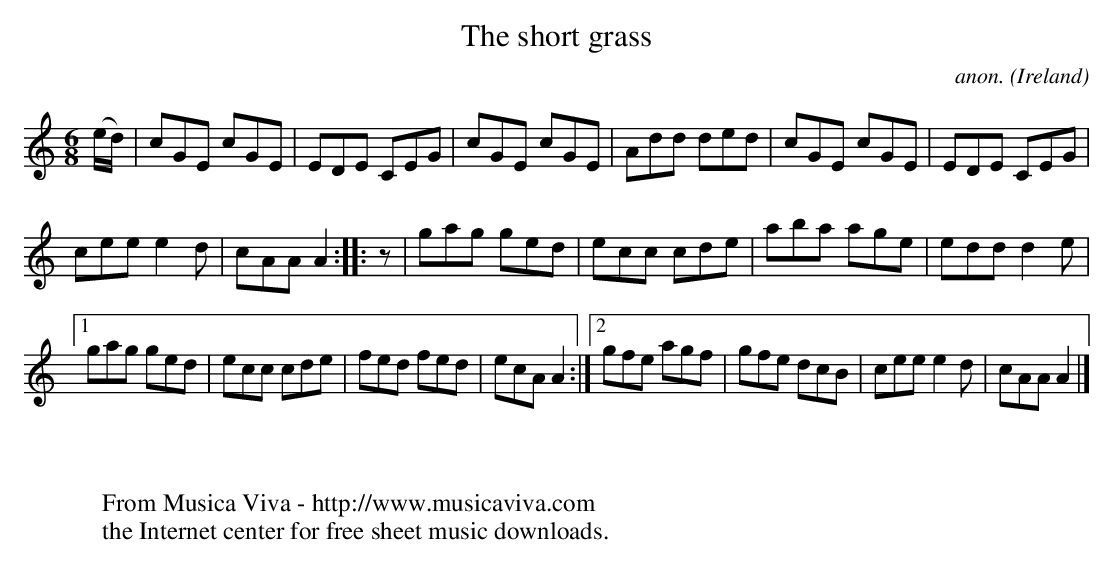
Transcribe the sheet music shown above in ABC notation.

X:1
T:The short grass
C:anon.
O:Ireland
M:6/8
L:1/8
K:C
(e/d/)|cGE cGE|EDE CEG|cGE cGE|Add ded|cGE cGE|EDE CEG|
cee e2d|cAA A2::z|gag ged|ecc cde|aba age|edd d2e|
[1 gag ged|ecc cde|fed fed|ecA A2:|[2 gfe agf|gfe dcB|cee e2d|cAA A2|]
W:
W:
W: From Musica Viva - http://www.musicaviva.com
W: the Internet center for free sheet music downloads.
